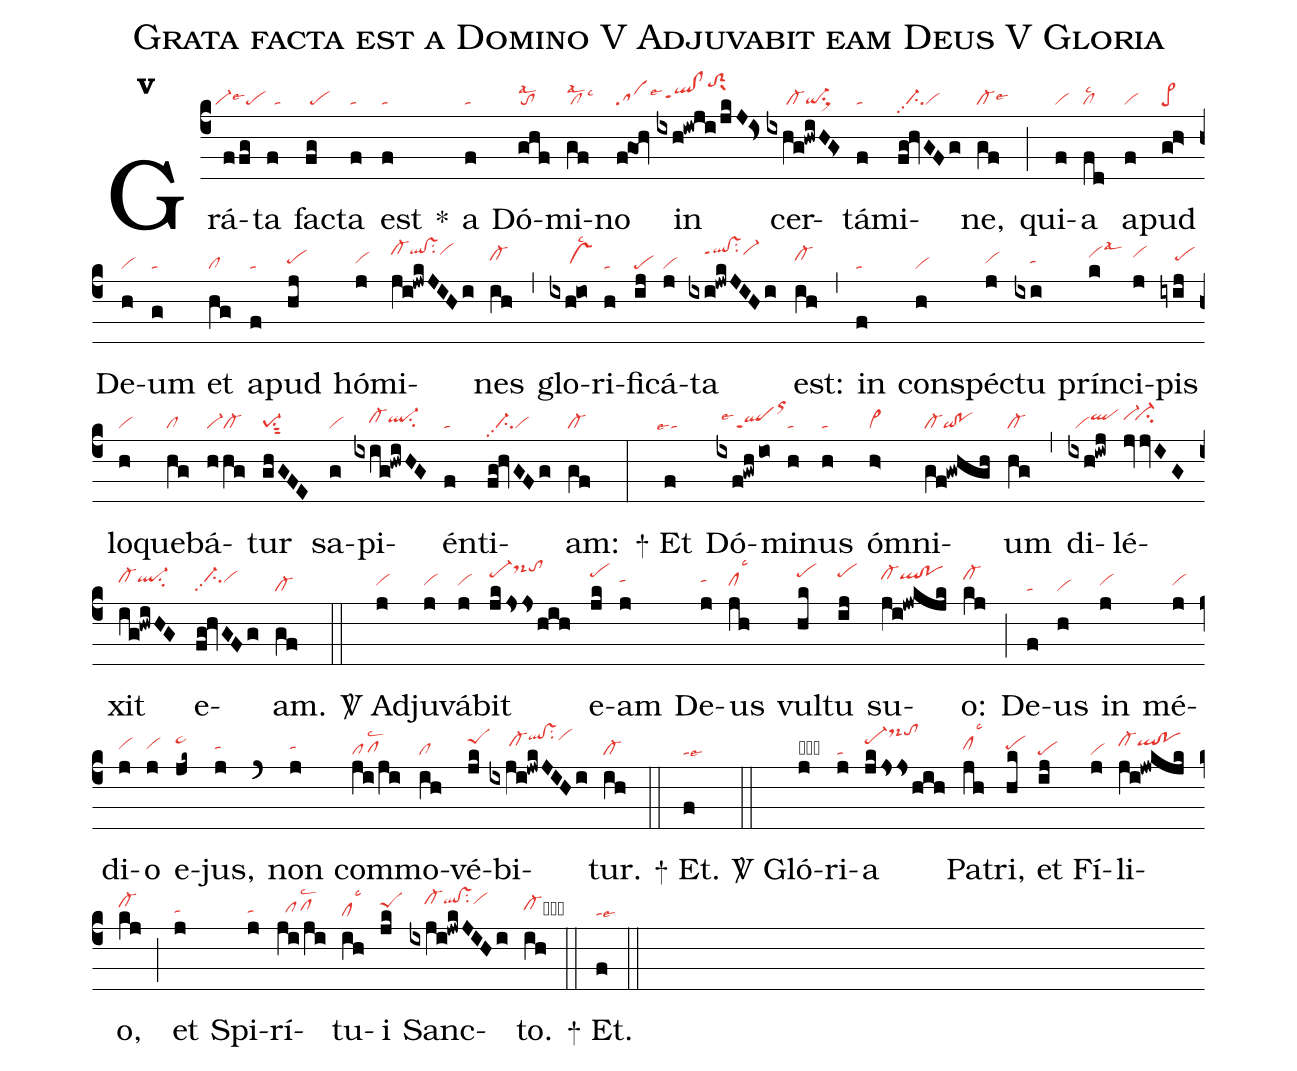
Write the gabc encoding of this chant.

name:Grata facta est a Domino V Adjuvabit eam Deus V Gloria;
office-part:re;
mode:5;
nabc-lines:1;
%%
initial-style: 1;
name: Grata facta est a Domino;
mode:5;
office-part: Responsorium;
annotation: Resp.;
annotation: v;
nabc-lines:1;
%%
(c4) Grá(f/fg|``vi-lse6pe)ta(f|//ta) fac(fg|/pe)ta(f|ta) est(f|ta) <sp>*</sp>() a(f|ta) Dó(ghf|tolsal2)mi(gf|cllsal2lsc3)no(f@goh|salse6) in(ixh!iwji/jkJ!Is>|//qlhh!clhhppt1toS2hlsux1) cer(ixhg!hwiHG>|/////cl-qi-su1sux1)tá(f|ta)mi(fg!hvGFg|//ci-pp2vi)ne,(gf|cl-lse6) (;) qui(f|vi)a(fd|cllsc2) a(f|vi)pud(gh>|pe>) De(h|vi)um(g|ta) et(hg|cl) a(f|ta)pud(hj|pehh) hó(j|vihh)mi(ji!jwkJIHi|cl-hkqlhk!vshksu2vihk)nes(ih|cl-hi) (,) glo(ixh@io|/////vshhlsc2)ri(h|ta)fi(ij|pe)cá(j|vi)ta(ixi!jwkJIHi|////qlhk!vshkppt1su2vi-hk) est:(ih|cl-hi) (,) in(f|ta) con(h|vi)spéc(j|vihh)tu(ixi|////tahh) prín(k|vihjlsal3)ci(j|vihj)pis(iyij|////pehi) lo(h|vi)que(hg|cl)bá(hhg|vi-cl-)tur(ghGFE|pe-1su1sut2) sa(g|vi)pi(ixig!hwiHG|////cl-hhql-hhsu2)én(f|ta)ti(fg!hvGFg|//ci-pp2vi)am:(gf|cl-) (:)
<sp>+</sp> Et(f|``talse4) Dó(ixf!gwh/io|/qlppt1lse4orhm)mi(h|ta)nus(h|ta) óm(h>|vi>)ni(gf!gwhgh|cl-qi!po)um(hg|cl-) (,) di(ixh!iwj|//viqlhi)lé(jvjvIG|vi-hi`ci-hi)xit(ig!hwiHG|cl-hiql-hisu2) e(fg!hvGFg|//ci-hipp2vihi)am.(gf|cl-) (::)

<sp>V/</sp> Ad(j|vihh)ju(j|vihh)vá(j|vihh)bit(jkjsjshih|pe-hkds-hmtohm) e(jk|pehk)am(j|tahi) De(j|tahi)us(jh|clhhlsc3) vul(hk|pehk)tu(ij|pehk) su(ji!jwkjk|cl-hjqlhj!pohj)o:(kj|cl-hj) (;) De(f|ta)us(h|vi) in(j|vihh) mé(j|vihh)di(j|vihh)o(j|vihh) e(jk~|pe~hj)jus,(j|tahh) (`) non(j|tahh) com(ji/ji|pflsc2)mo(ih|cl)vé(jk|peShj)bi(ixji!jwkJIHi|/////cl-hiqlhk!vshksu2vihk)tur.(ih|cl-) (::)
<sp>+</sp> Et.(f|talse6) (::)

<sp>V/</sp> Gló(j|obta)ri(j|ta)a(jk/jsjshih|pe-hjds-hmtohm) Pa(jh|clhhlsc3)tri,(hk|pehh) et(ij|pe) Fí(j|vi)li(ji!jwkjk|cl-hiqlhi!pohi)o,(kj|cl-hi) (;) et(j|tahg) Spi(j|tahg)rí(ji/ji|//pfhglsc2)tu(ih|cllsc3)i(jk|peShi) Sanc(ixji!jwkJIHi|////cl-hjqlhj!vshjsu2vihj)to.(ih|cl-hhcb) (::)
<sp>+</sp> Et.(f|talse6) (::)
